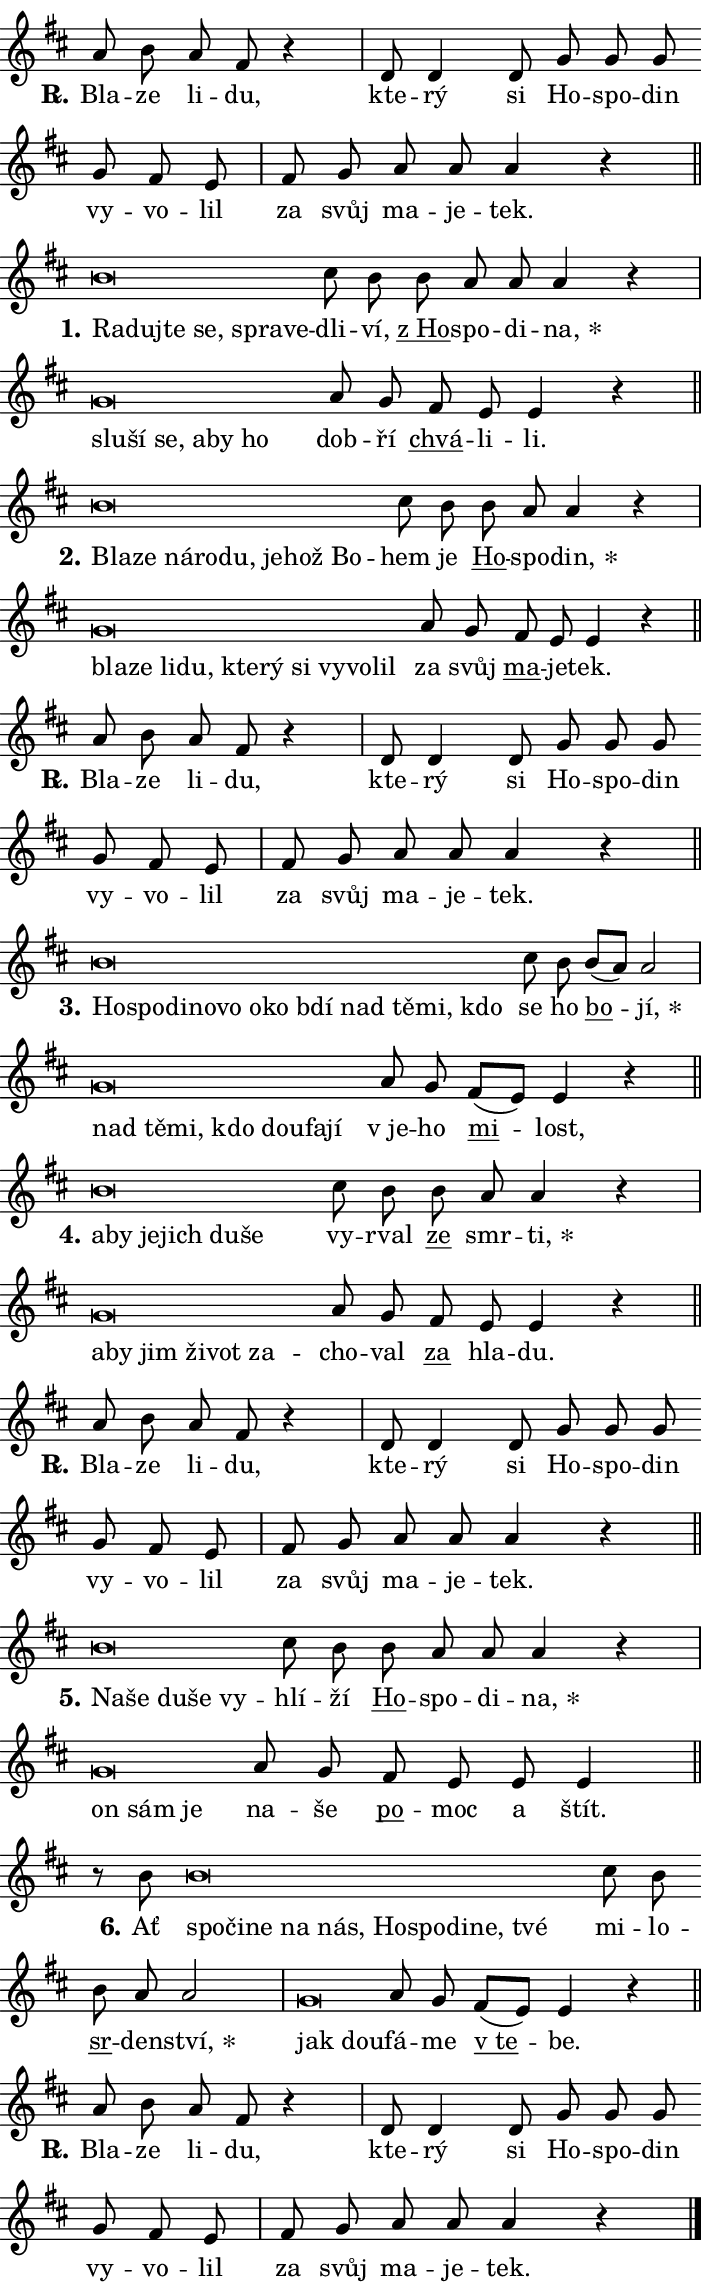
\version "2.24.0"
\header { tagline = "" }
\paper {
  indent = 0\cm
  top-margin = 0\cm
  right-margin = 0.13\cm % to fit lyric hyphens
  bottom-margin = 0\cm
  left-margin = 0\cm
  paper-width = 12\cm
  page-breaking = #ly:one-page-breaking
  system-system-spacing.basic-distance = #11
  score-system-spacing.basic-distance = #11
  ragged-last = ##f
}


%% Author: Thomas Morley
%% https://lists.gnu.org/archive/html/lilypond-user/2020-05/msg00002.html
#(define (line-position grob)
"Returns position of @var[grob} in current system:
   @code{'start}, if at first time-step
   @code{'end}, if at last time-step
   @code{'middle} otherwise
"
  (let* ((col (ly:item-get-column grob))
         (ln (ly:grob-object col 'left-neighbor))
         (rn (ly:grob-object col 'right-neighbor))
         (col-to-check-left (if (ly:grob? ln) ln col))
         (col-to-check-right (if (ly:grob? rn) rn col))
         (break-dir-left
           (and
             (ly:grob-property col-to-check-left 'non-musical #f)
             (ly:item-break-dir col-to-check-left)))
         (break-dir-right
           (and
             (ly:grob-property col-to-check-right 'non-musical #f)
             (ly:item-break-dir col-to-check-right))))
        (cond ((eqv? 1 break-dir-left) 'start)
              ((eqv? -1 break-dir-right) 'end)
              (else 'middle))))

#(define (tranparent-at-line-position vctor)
  (lambda (grob)
  "Relying on @code{line-position} select the relevant enry from @var{vctor}.
Used to determine transparency,"
    (case (line-position grob)
      ((end) (not (vector-ref vctor 0)))
      ((middle) (not (vector-ref vctor 1)))
      ((start) (not (vector-ref vctor 2))))))

noteHeadBreakVisibility =
#(define-music-function (break-visibility)(vector?)
"Makes @code{NoteHead}s transparent relying on @var{break-visibility}"
#{
  \override NoteHead.transparent =
    #(tranparent-at-line-position break-visibility)
#})

#(define delete-ledgers-for-transparent-note-heads
  (lambda (grob)
    "Reads whether a @code{NoteHead} is transparent.
If so this @code{NoteHead} is removed from @code{'note-heads} from
@var{grob}, which is supposed to be @code{LedgerLineSpanner}.
As a result ledgers are not printed for this @code{NoteHead}"
    (let* ((nhds-array (ly:grob-object grob 'note-heads))
           (nhds-list
             (if (ly:grob-array? nhds-array)
                 (ly:grob-array->list nhds-array)
                 '()))
           ;; Relies on the transparent-property being done before
           ;; Staff.LedgerLineSpanner.after-line-breaking is executed.
           ;; This is fragile ...
           (to-keep
             (remove
               (lambda (nhd)
                 (ly:grob-property nhd 'transparent #f))
               nhds-list)))
      ;; TODO find a better method to iterate over grob-arrays, similiar
      ;; to filter/remove etc for lists
      ;; For now rebuilt from scratch
      (set! (ly:grob-object grob 'note-heads)  '())
      (for-each
        (lambda (nhd)
          (ly:pointer-group-interface::add-grob grob 'note-heads nhd))
        to-keep))))

squashNotes = {
  \override NoteHead.X-extent = #'(-0.2 . 0.2)
  \override NoteHead.Y-extent = #'(-0.75 . 0)
  \override NoteHead.stencil =
    #(lambda (grob)
       (let ((pos (ly:grob-property grob 'staff-position)))
         (begin
           (if (< pos -7) (display "ERROR: Lower brevis then expected\n") (display ""))
           (if (<= pos -6) ly:text-interface::print ly:note-head::print))))
}
unSquashNotes = {
  \revert NoteHead.X-extent
  \revert NoteHead.Y-extent
  \revert NoteHead.stencil
}

hideNotes = \noteHeadBreakVisibility #begin-of-line-visible
unHideNotes = \noteHeadBreakVisibility #all-visible

% work-around for resetting accidentals
% https://lilypond.org/doc/v2.23/Documentation/notation/displaying-rhythms#unmetered-music
cadenzaMeasure = {
  \cadenzaOff
  \partial 1024 s1024
  \cadenzaOn
}

#(define-markup-command (accent layout props text) (markup?)
  "Underline accented syllable"
  (interpret-markup layout props
    #{\markup \override #'(offset . 4.3) \underline { #text }#}))

responsum = \markup \concat {
  "R" \hspace #-1.05 \path #0.1 #'((moveto 0 0.07) (lineto 0.9 0.8)) \hspace #0.05 "."
}

spaceSize = #0.6828661417322834 % exact space size for TeX Gyre Schola

\layout {
  \context {
    \Staff
    \remove "Time_signature_engraver"
    \override LedgerLineSpanner.after-line-breaking = #delete-ledgers-for-transparent-note-heads
  }
  \context {
    \Lyrics {
      \override LyricSpace.minimum-distance = \spaceSize
      \override LyricText.font-name = #"TeX Gyre Schola"
      \override LyricText.font-size = 1
      \override StanzaNumber.font-name = #"TeX Gyre Schola Bold"
      \override StanzaNumber.font-size = 1
    }
  }
  \context {
    \Score 
    \override NoteHead.text =
      #(lambda (grob) 
        (let ((pos (ly:grob-property grob 'staff-position)))
          #{\markup {
            \combine
              \halign #-0.55 \raise #(if (= pos -6) 0 0.5) \override #'(thickness . 2) \draw-line #'(3.2 . 0)
              \musicglyph "noteheads.sM1"
          }#}))
  }
}

% magnetic-lyrics.ily
%
%   written by
%     Jean Abou Samra <jean@abou-samra.fr>
%     Werner Lemberg <wl@gnu.org>
%
%   adapted by
%     Jiri Hon <jiri.hon@gmail.com>
%
% Version 2022-Apr-15

% https://www.mail-archive.com/lilypond-user@gnu.org/msg149350.html

#(define (Left_hyphen_pointer_engraver context)
   "Collect syllable-hyphen-syllable occurrences in lyrics and store
them in properties.  This engraver only looks to the left.  For
example, if the lyrics input is @code{foo -- bar}, it does the
following.

@itemize @bullet
@item
Set the @code{text} property of the @code{LyricHyphen} grob between
@q{foo} and @q{bar} to @code{foo}.

@item
Set the @code{left-hyphen} property of the @code{LyricText} grob with
text @q{foo} to the @code{LyricHyphen} grob between @q{foo} and
@q{bar}.
@end itemize

Use this auxiliary engraver in combination with the
@code{lyric-@/text::@/apply-@/magnetic-@/offset!} hook."
   (let ((hyphen #f)
         (text #f))
     (make-engraver
      (acknowledgers
       ((lyric-syllable-interface engraver grob source-engraver)
        (set! text grob)))
      (end-acknowledgers
       ((lyric-hyphen-interface engraver grob source-engraver)
        ;(when (not (grob::has-interface grob 'lyric-space-interface))
          (set! hyphen grob)));)
      ((stop-translation-timestep engraver)
       (when (and text hyphen)
         (ly:grob-set-object! text 'left-hyphen hyphen))
       (set! text #f)
       (set! hyphen #f)))))

#(define (lyric-text::apply-magnetic-offset! grob)
   "If the space between two syllables is less than the value in
property @code{LyricText@/.details@/.squash-threshold}, move the right
syllable to the left so that it gets concatenated with the left
syllable.

Use this function as a hook for
@code{LyricText@/.after-@/line-@/breaking} if the
@code{Left_@/hyphen_@/pointer_@/engraver} is active."
   (let ((hyphen (ly:grob-object grob 'left-hyphen #f)))
     (when hyphen
       (let ((left-text (ly:spanner-bound hyphen LEFT)))
         (when (grob::has-interface left-text 'lyric-syllable-interface)
           (let* ((common (ly:grob-common-refpoint grob left-text X))
                  (this-x-ext (ly:grob-extent grob common X))
                  (left-x-ext
                   (begin
                     ;; Trigger magnetism for left-text.
                     (ly:grob-property left-text 'after-line-breaking)
                     (ly:grob-extent left-text common X)))
                  ;; `delta` is the gap width between two syllables.
                  (delta (- (interval-start this-x-ext)
                            (interval-end left-x-ext)))
                  (details (ly:grob-property grob 'details))
                  (threshold (assoc-get 'squash-threshold details 0.2)))
             (when (< delta threshold)
               (let* (;; We have to manipulate the input text so that
                      ;; ligatures crossing syllable boundaries are not
                      ;; disabled.  For languages based on the Latin
                      ;; script this is essentially a beautification.
                      ;; However, for non-Western scripts it can be a
                      ;; necessity.
                      (lt (ly:grob-property left-text 'text))
                      (rt (ly:grob-property grob 'text))
                      (is-space (grob::has-interface hyphen 'lyric-space-interface))
                      (space (if is-space " " ""))
                      (extra-delta (if is-space spaceSize 0))
                      ;; Append new syllable.
                      (ltrt-space (if (and (string? lt) (string? rt))
                                (string-append lt space rt)
                                (make-concat-markup (list lt space rt))))
                      ;; Right-align `ltrt` to the right side.
                      (ltrt-space-markup (grob-interpret-markup
                               grob
                               (make-translate-markup
                                (cons (interval-length this-x-ext) 0)
                                (make-right-align-markup ltrt-space)))))
                 (begin
                   ;; Don't print `left-text`.
                   (ly:grob-set-property! left-text 'stencil #f)
                   ;; Set text and stencil (which holds all collected
                   ;; syllables so far) and shift it to the left.
                   (ly:grob-set-property! grob 'text ltrt-space)
                   (ly:grob-set-property! grob 'stencil ltrt-space-markup)
                   (ly:grob-translate-axis! grob (- (- delta extra-delta)) X))))))))))


#(define (lyric-hyphen::displace-bounds-first grob)
   ;; Make very sure this callback isn't triggered too early.
   (let ((left (ly:spanner-bound grob LEFT))
         (right (ly:spanner-bound grob RIGHT)))
     (ly:grob-property left 'after-line-breaking)
     (ly:grob-property right 'after-line-breaking)
     (ly:lyric-hyphen::print grob)))

squashThreshold = #0.4

\layout {
  \context {
    \Lyrics
    \consists #Left_hyphen_pointer_engraver
    \override LyricText.after-line-breaking =
      #lyric-text::apply-magnetic-offset!
    \override LyricHyphen.stencil = #lyric-hyphen::displace-bounds-first
    \override LyricText.details.squash-threshold = \squashThreshold
    \override LyricHyphen.minimum-distance = 0
    \override LyricHyphen.minimum-length = \squashThreshold
  }
}

squashText = \override LyricText.details.squash-threshold = 9999
unSquashText = \override LyricText.details.squash-threshold = \squashThreshold

leftText = \override LyricText.self-alignment-X = #LEFT
unLeftText = \revert LyricText.self-alignment-X

starOffset = #(lambda (grob) 
                (let ((x_offset (ly:self-alignment-interface::aligned-on-x-parent grob)))
                  (if (= x_offset 0) 0 (+ x_offset 1.2))))

star = #(define-music-function (syllable)(string?)
"Append star separator at the end of a syllable"
#{
  \once \override LyricText.X-offset = #starOffset
  \lyricmode { \markup {
    #syllable
    \override #'((font-name . "TeX Gyre Schola Bold")) \hspace #0.2 \lower #0.65 \larger "*"
  } }
#})

starAccent = #(define-music-function (syllable)(string?)
"Append star separator at the end of a syllable and make accent"
#{
  \once \override LyricText.X-offset = #starOffset
  \lyricmode { \markup {
    \accent #syllable
    \override #'((font-name . "TeX Gyre Schola Bold")) \hspace #0.2 \lower #0.65 \larger "*"
  } }
#})

breath = #(define-music-function (syllable)(string?)
"Append breathing indicator at the end of a syllable"
#{
  \lyricmode { \markup { #syllable "+" } }
#})

optionalBreath = #(define-music-function (syllable)(string?)
"Append optional breathing indicator at the end of a syllable"
#{
  \lyricmode { \markup { #syllable "(+)" } }
#})


\score {
    <<
        \new Voice = "melody" { \cadenzaOn \key d \major \relative { a'8 b a fis r4 \cadenzaMeasure \bar "|" d8 d4 d8 \bar "" g g g \bar "" g fis e \cadenzaMeasure \bar "|" fis g a a a4 r \cadenzaMeasure \bar "||" \break } }
        \new Lyrics \lyricsto "melody" { \lyricmode { \set stanza = \responsum
Bla -- ze li -- du, kte -- rý si Ho -- spo -- din vy -- vo -- lil za svůj ma -- je -- tek. } }
    >>
    \layout {}
}

\score {
    <<
        \new Voice = "melody" { \cadenzaOn \key d \major \relative { \squashNotes b'\breve*1/16 \hideNotes \breve*1/16 \bar "" \breve*1/16 \bar "" \breve*1/16 \bar "" \breve*1/16 \breve*1/16 \bar "" \unHideNotes \unSquashNotes cis8 b \bar "" b a a a4 r \cadenzaMeasure \bar "|" \squashNotes g\breve*1/16 \hideNotes \breve*1/16 \bar "" \breve*1/16 \bar "" \breve*1/16 \bar "" \breve*1/16 \breve*1/16 \bar "" \unHideNotes \unSquashNotes a8 g \bar "" fis e e4 r \cadenzaMeasure \bar "||" \break } }
        \new Lyrics \lyricsto "melody" { \lyricmode { \set stanza = "1."
\leftText Ra -- \squashText duj -- te se, spra -- ve -- \unLeftText \unSquashText dli -- ví, \markup \accent "z Ho" -- spo -- di -- \star na, \leftText slu -- \squashText ší se, a -- by ho \unLeftText \unSquashText dob -- ří \markup \accent chvá -- li -- li. } }
    >>
    \layout {}
}

\score {
    <<
        \new Voice = "melody" { \cadenzaOn \key d \major \relative { \squashNotes b'\breve*1/16 \hideNotes \breve*1/16 \bar "" \breve*1/16 \bar "" \breve*1/16 \bar "" \breve*1/16 \bar "" \breve*1/16 \bar "" \breve*1/16 \breve*1/16 \bar "" \unHideNotes \unSquashNotes cis8 b \bar "" b a a4 r \cadenzaMeasure \bar "|" \squashNotes g\breve*1/16 \hideNotes \breve*1/16 \bar "" \breve*1/16 \bar "" \breve*1/16 \bar "" \breve*1/16 \bar "" \breve*1/16 \bar "" \breve*1/16 \bar "" \breve*1/16 \bar "" \breve*1/16 \breve*1/16 \bar "" \unHideNotes \unSquashNotes a8 g \bar "" fis e e4 r \cadenzaMeasure \bar "||" \break } }
        \new Lyrics \lyricsto "melody" { \lyricmode { \set stanza = "2."
\leftText Bla -- \squashText ze ná -- ro -- du, je -- hož Bo -- \unLeftText \unSquashText hem je \markup \accent Ho -- spo -- \star din, \leftText bla -- \squashText ze li -- du, kte -- rý si vy -- vo -- lil \unLeftText \unSquashText za svůj \markup \accent ma -- je -- tek. } }
    >>
    \layout {}
}

\score {
    <<
        \new Voice = "melody" { \cadenzaOn \key d \major \relative { a'8 b a fis r4 \cadenzaMeasure \bar "|" d8 d4 d8 \bar "" g g g \bar "" g fis e \cadenzaMeasure \bar "|" fis g a a a4 r \cadenzaMeasure \bar "||" \break } }
        \new Lyrics \lyricsto "melody" { \lyricmode { \set stanza = \responsum
Bla -- ze li -- du, kte -- rý si Ho -- spo -- din vy -- vo -- lil za svůj ma -- je -- tek. } }
    >>
    \layout {}
}

\score {
    <<
        \new Voice = "melody" { \cadenzaOn \key d \major \relative { \squashNotes b'\breve*1/16 \hideNotes \breve*1/16 \bar "" \breve*1/16 \bar "" \breve*1/16 \bar "" \breve*1/16 \bar "" \breve*1/16 \bar "" \breve*1/16 \bar "" \breve*1/16 \bar "" \breve*1/16 \bar "" \breve*1/16 \bar "" \breve*1/16 \breve*1/16 \bar "" \unHideNotes \unSquashNotes cis8 b \bar "" b[( a)] a2 \cadenzaMeasure \bar "|" \squashNotes g\breve*1/16 \hideNotes \breve*1/16 \bar "" \breve*1/16 \bar "" \breve*1/16 \bar "" \breve*1/16 \bar "" \breve*1/16 \breve*1/16 \bar "" \unHideNotes \unSquashNotes a8 g \bar "" fis[( e)] e4 r \cadenzaMeasure \bar "||" \break } }
        \new Lyrics \lyricsto "melody" { \lyricmode { \set stanza = "3."
\leftText Ho -- \squashText spo -- di -- no -- vo o -- ko bdí nad tě -- mi, kdo \unLeftText \unSquashText se ho \markup \accent bo -- \star jí, \leftText nad \squashText tě -- mi, kdo dou -- fa -- jí \unLeftText \unSquashText "v je" -- ho \markup \accent mi -- lost, } }
    >>
    \layout {}
}

\score {
    <<
        \new Voice = "melody" { \cadenzaOn \key d \major \relative { \squashNotes b'\breve*1/16 \hideNotes \breve*1/16 \bar "" \breve*1/16 \bar "" \breve*1/16 \bar "" \breve*1/16 \breve*1/16 \bar "" \unHideNotes \unSquashNotes cis8 b \bar "" b a a4 r \cadenzaMeasure \bar "|" \squashNotes g\breve*1/16 \hideNotes \breve*1/16 \bar "" \breve*1/16 \bar "" \breve*1/16 \bar "" \breve*1/16 \breve*1/16 \bar "" \unHideNotes \unSquashNotes a8 g \bar "" fis e e4 r \cadenzaMeasure \bar "||" \break } }
        \new Lyrics \lyricsto "melody" { \lyricmode { \set stanza = "4."
\leftText a -- \squashText by je -- jich du -- še \unLeftText \unSquashText vy -- rval \markup \accent ze smr -- \star ti, \leftText a -- \squashText by jim ži -- vot za -- \unLeftText \unSquashText cho -- val \markup \accent za hla -- du. } }
    >>
    \layout {}
}

\score {
    <<
        \new Voice = "melody" { \cadenzaOn \key d \major \relative { a'8 b a fis r4 \cadenzaMeasure \bar "|" d8 d4 d8 \bar "" g g g \bar "" g fis e \cadenzaMeasure \bar "|" fis g a a a4 r \cadenzaMeasure \bar "||" \break } }
        \new Lyrics \lyricsto "melody" { \lyricmode { \set stanza = \responsum
Bla -- ze li -- du, kte -- rý si Ho -- spo -- din vy -- vo -- lil za svůj ma -- je -- tek. } }
    >>
    \layout {}
}

\score {
    <<
        \new Voice = "melody" { \cadenzaOn \key d \major \relative { \squashNotes b'\breve*1/16 \hideNotes \breve*1/16 \bar "" \breve*1/16 \bar "" \breve*1/16 \breve*1/16 \bar "" \unHideNotes \unSquashNotes cis8 b \bar "" b a a a4 r \cadenzaMeasure \bar "|" \squashNotes g\breve*1/16 \hideNotes \breve*1/16 \breve*1/16 \bar "" \unHideNotes \unSquashNotes a8 g \bar "" fis e e e4 \cadenzaMeasure \bar "||" \break } }
        \new Lyrics \lyricsto "melody" { \lyricmode { \set stanza = "5."
\leftText Na -- \squashText še du -- še vy -- \unLeftText \unSquashText hlí -- ží \markup \accent Ho -- spo -- di -- \star na, \leftText on \squashText sám je \unLeftText \unSquashText na -- še \markup \accent po -- moc a štít. } }
    >>
    \layout {}
}

\score {
    <<
        \new Voice = "melody" { \cadenzaOn \key d \major \relative { r8 b'8 \squashNotes b\breve*1/16 \hideNotes \breve*1/16 \bar "" \breve*1/16 \bar "" \breve*1/16 \bar "" \breve*1/16 \bar "" \breve*1/16 \bar "" \breve*1/16 \bar "" \breve*1/16 \bar "" \breve*1/16 \breve*1/16 \bar "" \unHideNotes \unSquashNotes cis8 b \bar "" b a a2 \cadenzaMeasure \bar "|" \squashNotes g\breve*1/16 \hideNotes \breve*1/16 \bar "" \unHideNotes \unSquashNotes a8 g \bar "" fis[( e)] e4 r \cadenzaMeasure \bar "||" \break } }
        \new Lyrics \lyricsto "melody" { \lyricmode { \set stanza = "6."
Ať \leftText spo -- \squashText či -- ne na nás, Ho -- spo -- di -- ne, tvé \unLeftText \unSquashText mi -- lo -- \markup \accent sr -- den -- \star ství, \leftText jak \squashText dou -- \unLeftText \unSquashText fá -- me \markup \accent "v te" -- be. } }
    >>
    \layout {}
}

\score {
    <<
        \new Voice = "melody" { \cadenzaOn \key d \major \relative { a'8 b a fis r4 \cadenzaMeasure \bar "|" d8 d4 d8 \bar "" g g g \bar "" g fis e \cadenzaMeasure \bar "|" fis g a a a4 r \cadenzaMeasure \bar "||" \break } \bar "|." }
        \new Lyrics \lyricsto "melody" { \lyricmode { \set stanza = \responsum
Bla -- ze li -- du, kte -- rý si Ho -- spo -- din vy -- vo -- lil za svůj ma -- je -- tek. } }
    >>
    \layout {}
}
